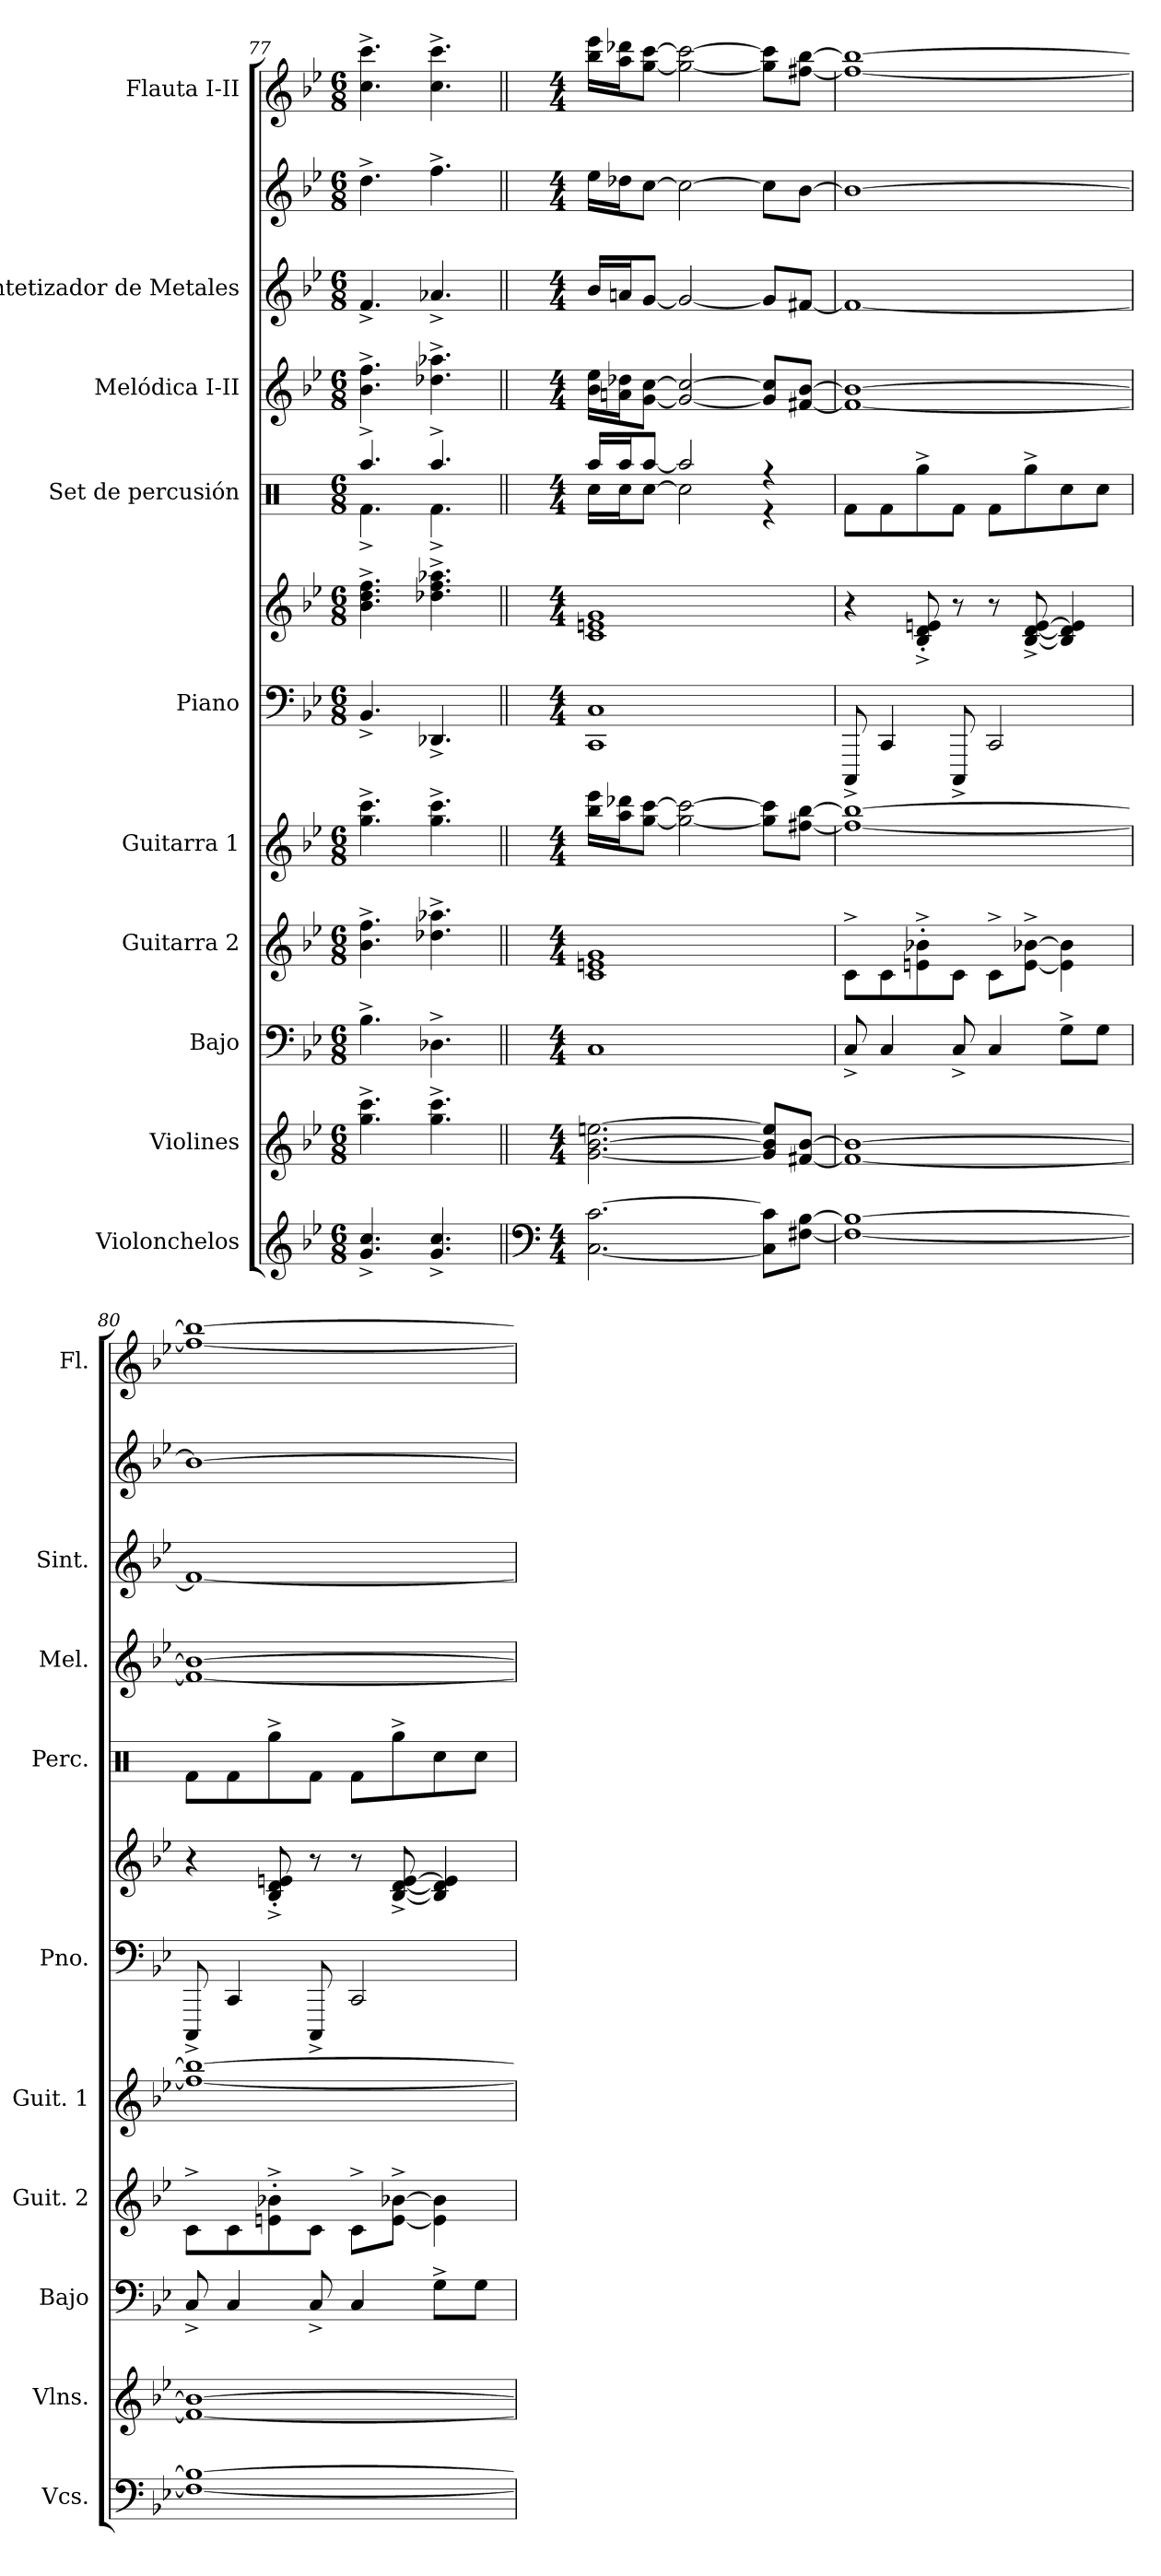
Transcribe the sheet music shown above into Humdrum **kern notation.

**kern	**kern	**kern	**kern	**kern	**kern	**kern	**kern	**kern	**kern	**kern	**kern
*part10	*part9	*part8	*part7	*part6	*part5	*part5	*part4	*part3	*part2	*part2	*part1
*staff12	*staff11	*staff10	*staff9	*staff8	*staff7	*staff6	*staff5	*staff4	*staff3	*staff2	*staff1
*I"Violonchelos	*I"Violines	*I"Bajo	*I"Guitarra 2	*I"Guitarra 1	*I"Piano	*	*I"Set de percusión	*I"Melódica I-II	*I"Sintetizador de Metales	*	*I"Flauta I-II
*I'Vcs.	*I'Vlns.	*I'Bajo	*I'Guit. 2	*I'Guit. 1	*I'Pno.	*	*I'Perc.	*I'Mel.	*I'Sint.	*	*I'Fl.
*clefG2	*clefG2	*clefF4	*clefG2	*clefG2	*clefF4	*clefG2	*clefX	*clefG2	*clefG2	*clefG2	*clefG2
*	*	*ITrd7c12	*ITrd7c12	*ITrd7c12	*	*	*	*	*	*	*
*k[b-e-]	*k[b-e-]	*k[b-e-]	*k[b-e-]	*k[b-e-]	*k[b-e-]	*k[b-e-]	*k[]	*k[b-e-]	*k[b-e-]	*k[b-e-]	*k[b-e-]
*B-:	*B-:	*	*	*	*B-:	*B-:	*	*B-:	*B-:	*B-:	*B-:
*M6/8	*M6/8	*M6/8	*M6/8	*M6/8	*M6/8	*M6/8	*M6/8	*M6/8	*M6/8	*M6/8	*M6/8
=77	=77	=77	=77	=77	=77	=77	=77	=77	=77	=77	=77
*	*	*	*	*	*	*	*^	*	*	*	*
4.g/^ 4.cc/^	4.gg\^ 4.ccc\^	4.BB-^\	4.B-\^ 4.f\^	4.g\^ 4.cc\^	4.BB-^/	4.b-\^ 4.dd\^ 4.ff\^	4.Raa^/	4.Rf^\	4.b-\^ 4.ff\^	4.f^/	4.dd^\	4.cc\^ 4.ccc\^
4.g/^ 4.cc/^	4.gg\^ 4.ccc\^	4.DD-X^\	4.d-X\^ 4.a-X\^	4.g\^ 4.cc\^	4.DD-X^/	4.dd-X\^ 4.ff\^ 4.aa-X\^	4.Raa^/	4.Rf^\	4.dd-X\^ 4.aa-X\^	4.a-X^/	4.ff^\	4.cc\^ 4.ccc\^
=78||	=78||	=78||	=78||	=78||	=78||	=78||	=78||	=78||	=78||	=78||	=78||	=78||
*clefF4	*	*	*	*	*	*	*	*	*	*	*	*
*M4/4	*M4/4	*M4/4	*M4/4	*M4/4	*M4/4	*M4/4	*M4/4	*	*M4/4	*M4/4	*M4/4	*M4/4
[2.C\ [2.c\	[2.g\ [2.b-\ [2.een\	1CC	1C 1En 1G	16b-\ 16ee-\LL	1CC 1C	1c 1en 1g	16Rcc\LL	16Raa/LL	16b-\ 16ee-\LL	16b-/LL	16ee-\LL	16bb-\ 16eee-\LL
.	.	.	.	16a\ 16dd-X\J	.	.	16Rcc\J	16Raa/J	16an\ 16dd-X\J	16an/J	16dd-X\J	16aa\ 16ddd-X\J
.	.	.	.	[8g\ [8cc\J	.	.	[8Rcc\J	[8Raa/J	[8g\ [8cc\J	[8g/J	[8cc\J	[8gg\ [8ccc\J
.	.	.	.	2g\_ 2cc\_	.	.	2Rcc\]	2Raa/]	2g/_ 2cc/_	2g/_	2cc\_	2gg\_ 2ccc\_
8C\] 8c\]L	8g/] 8b-/] 8ee/]L	.	.	8g\] 8cc\]L	.	.	4r	4r	8g/] 8cc/]L	8g/L]	8cc\L]	8gg\] 8ccc\]L
[8F#X\ [8B-\J	[8f#X/ [8b-/J	.	.	[8f#X\ [8b-\J	.	.	.	.	[8f#X/ [8b-/J	[8f#X/J	[8b-\J	[8ff#X\ [8bb-\J
*	*	*	*	*	*	*	*v	*v	*	*	*	*
!!LO:PB:g=z
=79	=79	=79	=79	=79	=79	=79	=79	=79	=79	=79	=79
1F#_ 1B-_	1f#_ 1b-_	8CC^/	8C^\L	1f#_ 1b-_	8CCC^/	4r	8Rf\L	1f#_ 1b-_	1f#_	1b-_	1ff#_ 1bb-_
.	.	4CC/	8C\	.	4CC/	.	8Rf\	.	.	.	.
.	.	.	8En\'^ 8B-X\'^	.	.	8B-/'^ 8d/'^ 8en/'^	8Rgg^\	.	.	.	.
.	.	8CC^/	8C\J	.	8CCC^/	8r	8Rf\J	.	.	.	.
.	.	4CC/	8C^\L	.	2CC/	8r	8Rf\L	.	.	.	.
.	.	.	[8E\^ [8B-X\^J	.	.	[8B-/^ [8d/^ [8e/^	8Rgg^\	.	.	.	.
.	.	8GG^\L	4E\] 4B-\]	.	.	4B-/] 4d/] 4e/]	8Rcc\	.	.	.	.
.	.	8GG\J	.	.	.	.	8Rcc\J	.	.	.	.
=80	=80	=80	=80	=80	=80	=80	=80	=80	=80	=80	=80
1F#_ 1B-_	1f#_ 1b-_	8CC^/	8C^\L	1f#_ 1b-_	8CCC^/	4r	8Rf\L	1f#_ 1b-_	1f#_	1b-_	1ff#_ 1bb-_
.	.	4CC/	8C\	.	4CC/	.	8Rf\	.	.	.	.
.	.	.	8En\'^ 8B-X\'^	.	.	8B-/'^ 8d/'^ 8en/'^	8Rgg^\	.	.	.	.
.	.	8CC^/	8C\J	.	8CCC^/	8r	8Rf\J	.	.	.	.
.	.	4CC/	8C^\L	.	2CC/	8r	8Rf\L	.	.	.	.
.	.	.	[8E\^ [8B-X\^J	.	.	[8B-/^ [8d/^ [8e/^	8Rgg^\	.	.	.	.
.	.	8GG^\L	4E\] 4B-\]	.	.	4B-/] 4d/] 4e/]	8Rcc\	.	.	.	.
.	.	8GG\J	.	.	.	.	8Rcc\J	.	.	.	.
=	=	=	=	=	=	=	=	=	=	=	=
*-	*-	*-	*-	*-	*-	*-	*-	*-	*-	*-	*-
